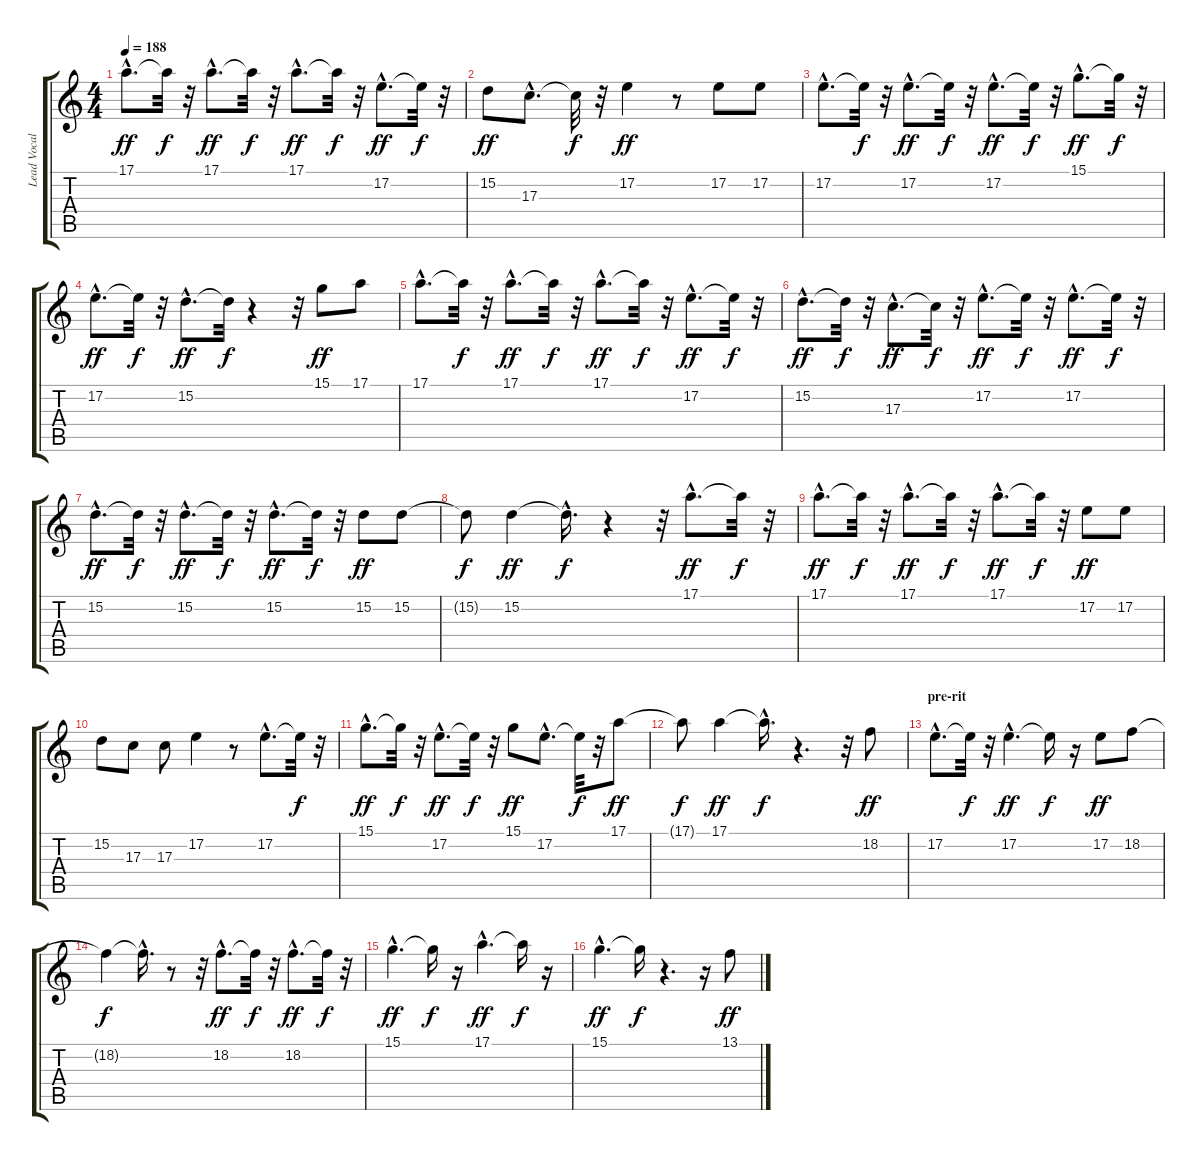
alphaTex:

\track ("Lead Vocals (Bruce)" "Lead Vocal") {instrument choiraahs}
\staff {score tabs}
\tuning (E4 B3 G3 D3 A2 E2) {hide}
\ts (4 4)
\tempo 188
\clef g2
\ks c
17.1{hac}.8{d dy ff} 17.1{t}.32{dy f} r.32 17.1{hac}.8{d dy ff} 17.1{t}.32{dy f} r.32 17.1{hac}.8{d dy ff} 17.1{t}.32{dy f} r.32 17.2{hac}.8{d dy ff} 17.2{t}.32{dy f} r.32 |
15.2.8{dy ff} 17.3{hac}.8{d} 17.3{t}.32{dy f} r.32 17.2.4{dy ff} r.8 17.2.8 17.2.8 |
17.2{hac}.8{d} 17.2{t}.32{dy f} r.32 17.2{hac}.8{d dy ff} 17.2{t}.32{dy f} r.32 17.2{hac}.8{d dy ff} 17.2{t}.32{dy f} r.32 15.1{hac}.8{d dy ff} 15.1{t}.32{dy f} r.32 |
17.2{hac}.8{d dy ff} 17.2{t}.32{dy f} r.32 15.2{hac}.8{d dy ff} 15.2{t}.32{dy f} r.4 r.32 15.1.8{dy ff} 17.1.8 |
17.1{hac}.8{d} 17.1{t}.32{dy f} r.32 17.1{hac}.8{d dy ff} 17.1{t}.32{dy f} r.32 17.1{hac}.8{d dy ff} 17.1{t}.32{dy f} r.32 17.2{hac}.8{d dy ff} 17.2{t}.32{dy f} r.32 |
15.2{hac}.8{d dy ff} 15.2{t}.32{dy f} r.32 17.3{hac}.8{d dy ff} 17.3{t}.32{dy f} r.32 17.2{hac}.8{d dy ff} 17.2{t}.32{dy f} r.32 17.2{hac}.8{d dy ff} 17.2{t}.32{dy f} r.32 |
15.2{hac}.8{d dy ff} 15.2{t}.32{dy f} r.32 15.2{hac}.8{d dy ff} 15.2{t}.32{dy f} r.32 15.2{hac}.8{d dy ff} 15.2{t}.32{dy f} r.32 15.2.8{dy ff} 15.2.8 |
15.2{t}.8{dy f} 15.2.4{dy ff} 15.2{hac t}.16{d dy f} r.4 r.32 17.1{hac}.8{d dy ff} 17.1{t}.32{dy f} r.32 |
17.1{hac}.8{d dy ff} 17.1{t}.32{dy f} r.32 17.1{hac}.8{d dy ff} 17.1{t}.32{dy f} r.32 17.1{hac}.8{d dy ff} 17.1{t}.32{dy f} r.32 17.2.8{dy ff} 17.2.8 |
15.2.8 17.3.8 17.3.8 17.2.4 r.8 17.2{hac}.8{d} 17.2{t}.32{dy f} r.32 |
15.1{hac}.8{d dy ff} 15.1{t}.32{dy f} r.32 17.2{hac}.8{d dy ff} 17.2{t}.32{dy f} r.32 15.1.8{dy ff} 17.2{hac}.8{d} 17.2{t}.32{dy f} r.32 17.1.8{dy ff} |
17.1{t}.8{dy f} 17.1.4{dy ff} 17.1{hac t}.16{d dy f} r.4{d} r.32 18.2.8{dy ff} |
\section ("" "pre-rit")
17.2{hac}.8{d} 17.2{t}.32{dy f} r.32 17.2{hac}.4{d dy ff} 17.2{t}.16{dy f} r.16 17.2.8{dy ff} 18.2.8 |
18.2{t}.4{dy f} 18.2{hac t}.16{d} r.8 r.32 18.2{hac}.8{d dy ff} 18.2{t}.32{dy f} r.32 18.2{hac}.8{d dy ff} 18.2{t}.32{dy f} r.32 |
15.1{hac}.4{d dy ff} 15.1{t}.16{dy f} r.16 17.1{hac}.4{d dy ff} 17.1{t}.16{dy f} r.16 |
15.1{hac}.4{d dy ff} 15.1{t}.16{dy f} r.4{d} r.16 13.1.8{dy ff}
